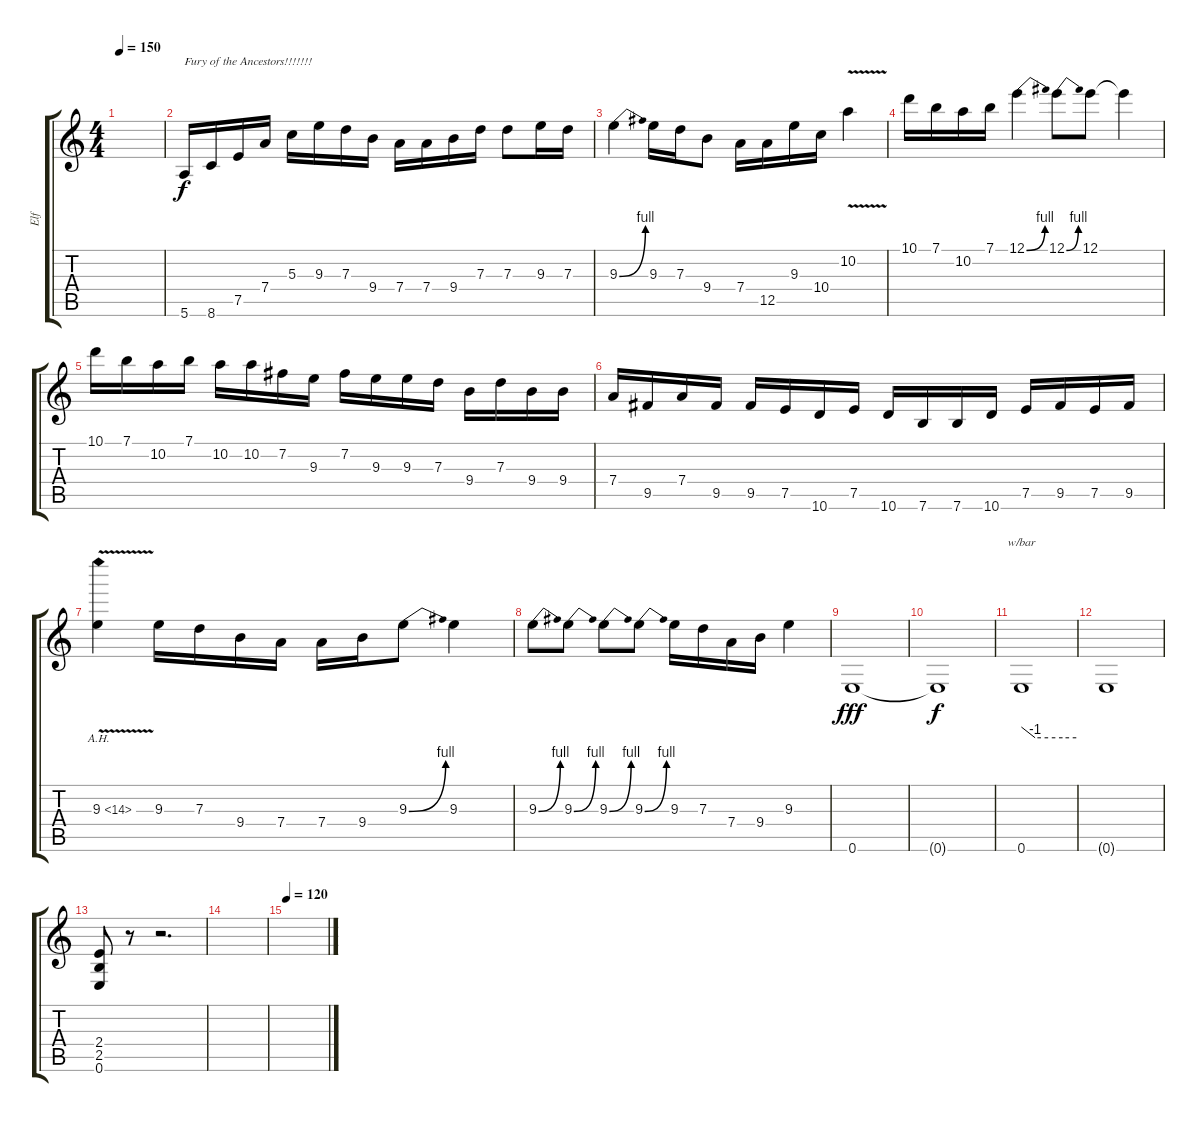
\track ("Elf" "Elf") {instrument acousticguitarnylon}
\staff {score tabs}
\tuning (E4 B3 G3 D3 A2 E2) {hide}
\ts (4 4)
\tempo 150
\clef g2
\ks c
|
5.6.16{txt "Fury of the Ancestors!!!!!!!" volume 13 instrument distortionguitar} 8.6.16 7.5.16 7.4.16 5.3.16 9.3.16 7.3.16 9.4.16 7.4.16 7.4.16 9.4.16 7.3.16 7.3.8 9.3.16 7.3.16 |
9.3{be (bend 0 0 60 4)}.4 9.3.16 7.3.16 9.4.8 7.4.16 12.5.16 9.3.16 10.4.16 10.2{v}.4 |
10.1.16 7.1.16 10.2.16 7.1.16 12.1{be (bend 0 0 60 4)}.4 12.1{be (bend 0 0 60 4)}.8 12.1.8 12.1{t}.4 |
10.1.16 7.1.16 10.2.16 7.1.16 10.2.16 10.2.16 7.2.16 9.3.16 7.2.16 9.3.16 9.3.16 7.3.16 9.4.16 7.3.16 9.4.16 9.4.16 |
7.4.16 9.5.16 7.4.16 9.5.16 9.5.16 7.5.16 10.6.16 7.5.16 10.6.16 7.6.16 7.6.16 10.6.16 7.5.16 9.5.16 7.5.16 9.5.16 |
9.3{ah 5 v}.4 9.3.16 7.3.16 9.4.16 7.4.16 7.4.16 9.4.16 9.3{be (bend 0 0 60 4)}.8 9.3.4 |
9.3{be (bend 0 0 60 4)}.8 9.3{be (bend 0 0 60 4)}.8 9.3{be (bend 0 0 60 4)}.8 9.3{be (bend 0 0 60 4)}.8 9.3.16 7.3.16 7.4.16 9.4.16 9.3.4 |
0.6.1{dy fff} |
0.6{t}.1{dy f} |
0.6.1{tbe (custom default 0 0 15 -4 45 -4 60 -4)} |
0.6{t}.1 |
(2.4 2.5 0.6).8 r.8 r.2{d} |
|
\tempo 120
